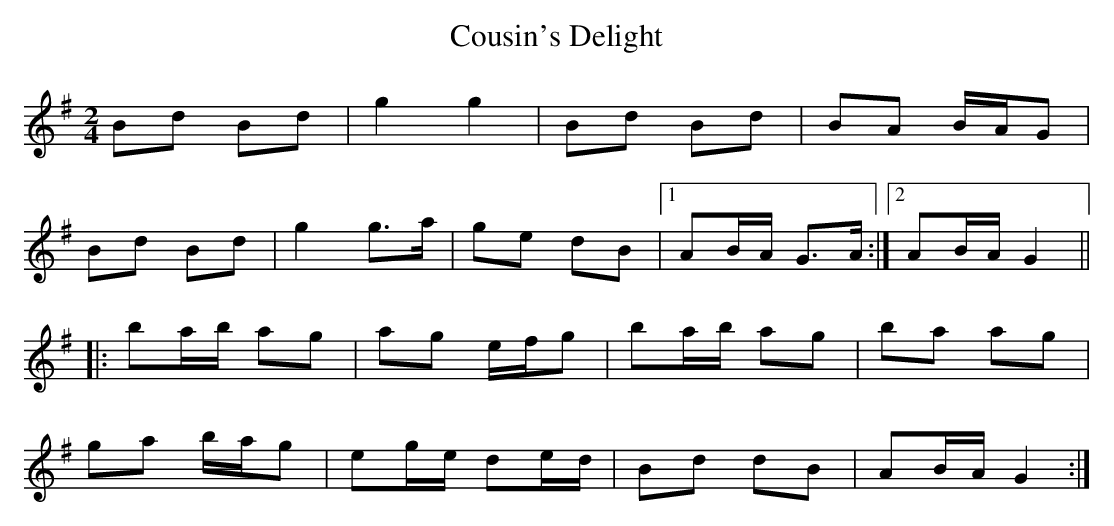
X:1
T:Cousin's Delight
M:2/4
L:1/8
K:G
Bd Bd | g2 g2 | Bd Bd | BA B/A/G |
Bd Bd | g2 g>a | ge dB |1 AB/A/ G>A :|2 AB/A/ G2 ||
|: ba/b/ ag | ag e/f/g | ba/b/ ag | ba ag |
ga b/a/g | eg/e/ de/d/ | Bd dB | AB/A/ G2 :|
